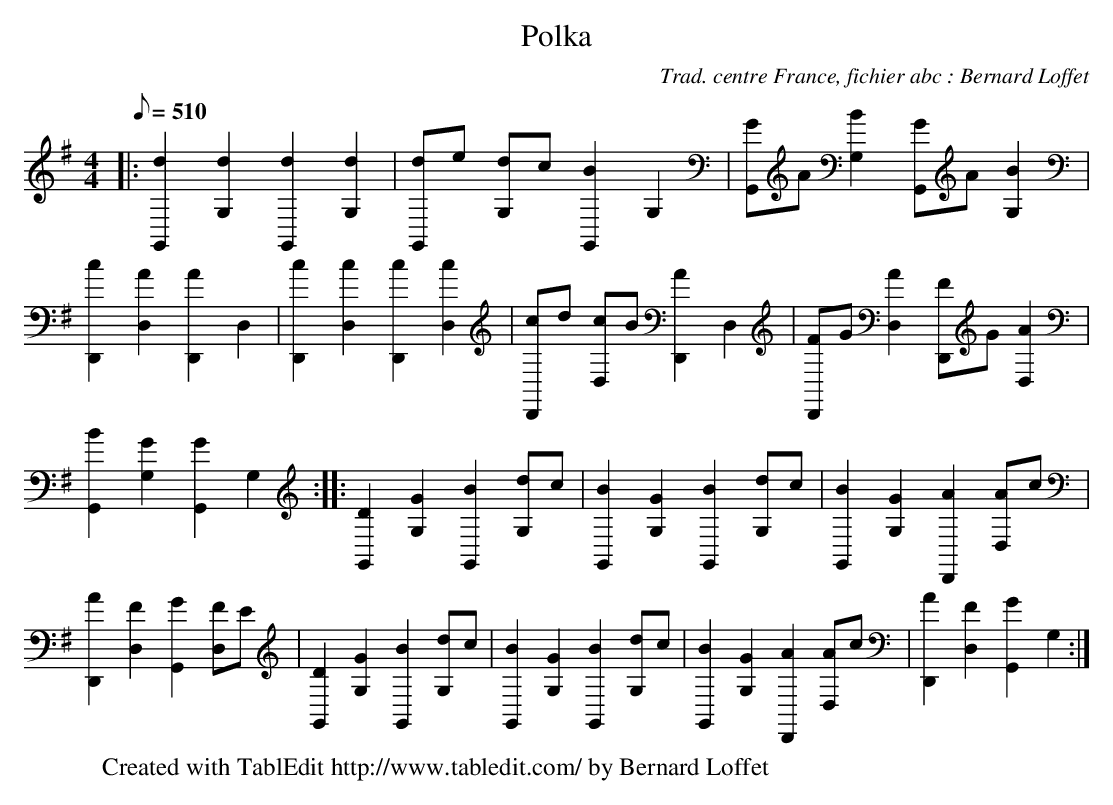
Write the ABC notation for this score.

X:1
T:Polka
C:Trad. centre France, fichier abc : Bernard Loffet
L:1/8
Q:510
K:G
M:4/4
|: [d2G,,2] [d2G,2] [d2G,,2] [d2G,2] | [dG,,]e [dG,]c [B2G,,2] G,2 | [GG,,]A [B2G,2] [GG,,]A [B2G,2] | \
 [c2D,,2] [A2D,2] [A2D,,2] D,2 | [c2D,,2] [c2D,2] [c2D,,2] [c2D,2] | [cD,,]d [cD,]B [A2D,,2] D,2 | \
 [FD,,]G [A2D,2] [FD,,]G [A2D,2] | [B2G,,2] [G2G,2] [G2G,,2] G,2 :|: [D2G,,2] [G2G,2] [B2G,,2] [dG,]c | \
 [B2G,,2] [G2G,2] [B2G,,2] [dG,]c | [B2G,,2] [G2G,2] [A2D,,2] [AD,]c | [A2D,,2] [F2D,2] [G2G,,2] [FD,]E | \
 [D2G,,2] [G2G,2] [B2G,,2] [dG,]c | [B2G,,2] [G2G,2] [B2G,,2] [dG,]c | [B2G,,2] [G2G,2] [A2D,,2] [AD,]c | \
 [A2D,,2] [F2D,2] [G2G,,2] G,2 :| \
W:Created with TablEdit http://www.tabledit.com/ by Bernard Loffet
